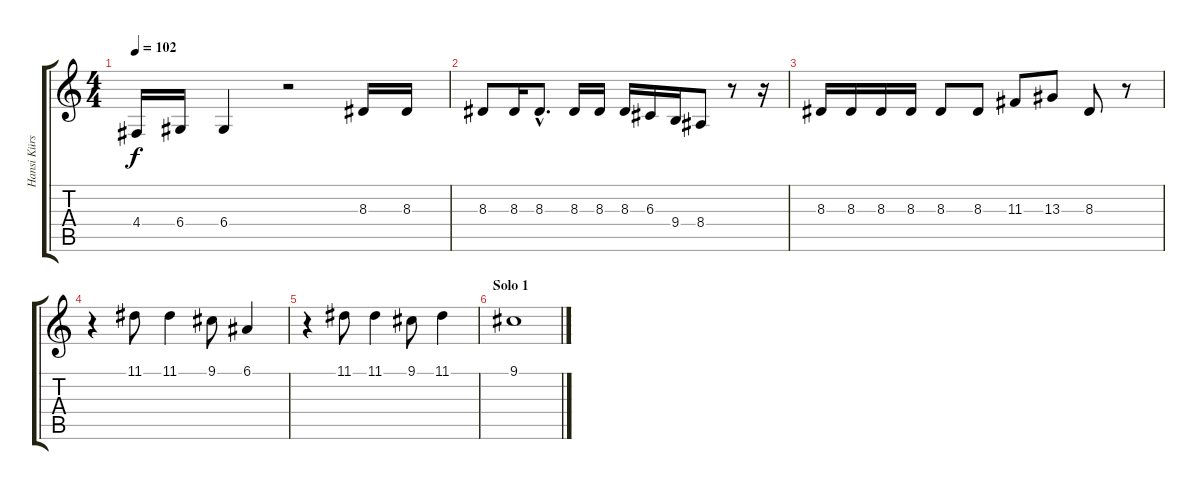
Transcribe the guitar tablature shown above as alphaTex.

\track ("Hansi Kürsch" "Hansi Kürs") {instrument lead6voice}
\staff {score tabs}
\tuning (E4 B3 G3 D3 A2 E2) {hide}
\ts (4 4)
\tempo 102
\clef g2
\ks c
4.4.16{dy f} 6.4.16 6.4.4 r.2 8.3.16 8.3.16 |
8.3.8 8.3.16 8.3{hac}.8{d} 8.3.16 8.3.16 8.3.16 6.3.16 9.4.16 8.4.8 r.8 r.16 |
8.3.16 8.3.16 8.3.16 8.3.16 8.3.8 8.3.8 11.3.8 13.3.8 8.3.8 r.8 |
r.4 11.1.8 11.1.4 9.1.8 6.1.4 |
r.4 11.1.8 11.1.4 9.1.8 11.1.4 |
\section ("" "Solo 1")
9.1.1
